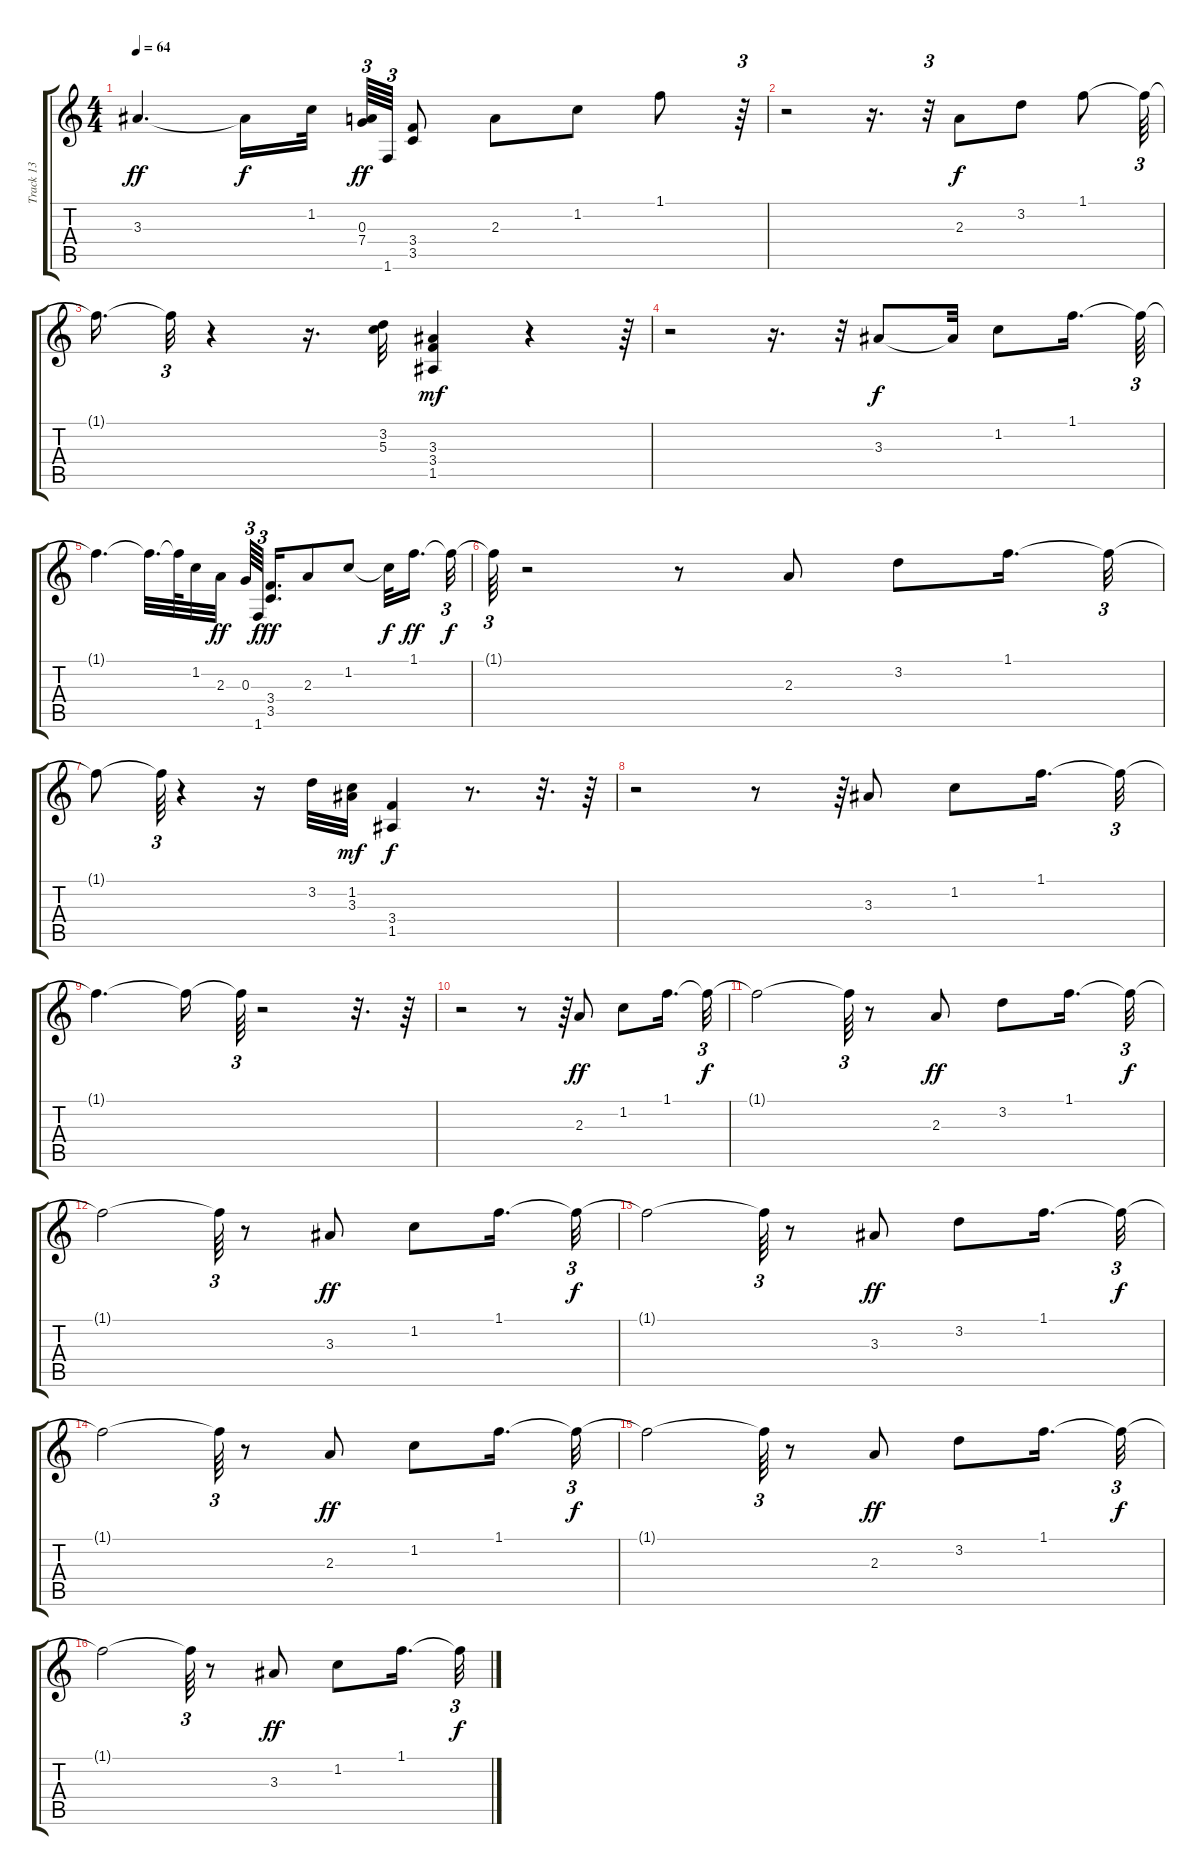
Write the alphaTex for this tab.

\track ("Track 13" "Track 13") {instrument electricguitarclean}
\staff {score tabs}
\tuning (E4 B3 G3 D3 A2 E2) {hide}
\ts (4 4)
\tempo 64
\clef g2
\ks c
3.3.4{d dy ff} 3.3{t}.16{dy f} 1.2.32{beam splitsecondary} (0.3 7.4).64{tu (3 2) dy ff} 1.6.64{tu (3 2)} (3.4 3.5).8 2.3.8 1.2.8 1.1.8 r.64{tu (3 2)} |
r.2 r.16{d} r.32{tu (3 2)} 2.3.8{dy f} 3.2.8 1.1.8 1.1{t}.64{tu (3 2)} |
1.1{t}.16{d} 1.1{t}.32{tu (3 2)} r.4 r.16{d} (3.2 5.3).32 (3.3 3.4 1.5).4{dy mf} r.4 r.64{tu (3 2)} |
r.2 r.16{d} r.32{tu (3 2)} 3.3.8{dy f} 3.3{t}.32 1.2.8 1.1.16{d} 1.1{t}.64{tu (3 2)} |
1.1{t}.4{d} 1.1{t}.32{d} 1.1{t}.64 1.2.32 2.3.32{dy ff} 0.3.64{tu (3 2)} 1.6.64{tu (3 2) dy f beam splitsecondary} (3.4 3.5).16{d dy ff} 2.3.8 1.2.8 1.2{t}.32{dy f} 1.1.16{d dy ff beam splitsecondary} 1.1{t}.32{tu (3 2) dy f} |
1.1{t}.64{tu (3 2)} r.2 r.8 2.3.8 3.2.8 1.1.16{d} 1.1{t}.32{tu (3 2)} |
1.1{t}.8 1.1{t}.64{tu (3 2)} r.4 r.16 3.2.32 (1.2 3.3).32{dy mf} (3.4 1.5).4{dy f} r.8{d} r.32{d} r.64 |
r.2 r.8 r.64{tu (3 2)} 3.3.8 1.2.8 1.1.16{d} 1.1{t}.32{tu (3 2)} |
1.1{t}.4{d} 1.1{t}.16 1.1{t}.64{tu (3 2)} r.2 r.32{d} r.64 |
r.2 r.8 r.64{tu (3 2)} 2.3.8{dy ff} 1.2.8 1.1.16{d} 1.1{t}.32{tu (3 2) dy f} |
1.1{t}.2 1.1{t}.64{tu (3 2)} r.8 2.3.8{dy ff} 3.2.8 1.1.16{d} 1.1{t}.32{tu (3 2) dy f} |
1.1{t}.2 1.1{t}.64{tu (3 2)} r.8 3.3.8{dy ff} 1.2.8 1.1.16{d} 1.1{t}.32{tu (3 2) dy f} |
1.1{t}.2 1.1{t}.64{tu (3 2)} r.8 3.3.8{dy ff} 3.2.8 1.1.16{d} 1.1{t}.32{tu (3 2) dy f} |
1.1{t}.2 1.1{t}.64{tu (3 2)} r.8 2.3.8{dy ff} 1.2.8 1.1.16{d} 1.1{t}.32{tu (3 2) dy f} |
1.1{t}.2 1.1{t}.64{tu (3 2)} r.8 2.3.8{dy ff} 3.2.8 1.1.16{d} 1.1{t}.32{tu (3 2) dy f} |
1.1{t}.2 1.1{t}.64{tu (3 2)} r.8 3.3.8{dy ff} 1.2.8 1.1.16{d} 1.1{t}.32{tu (3 2) dy f}
